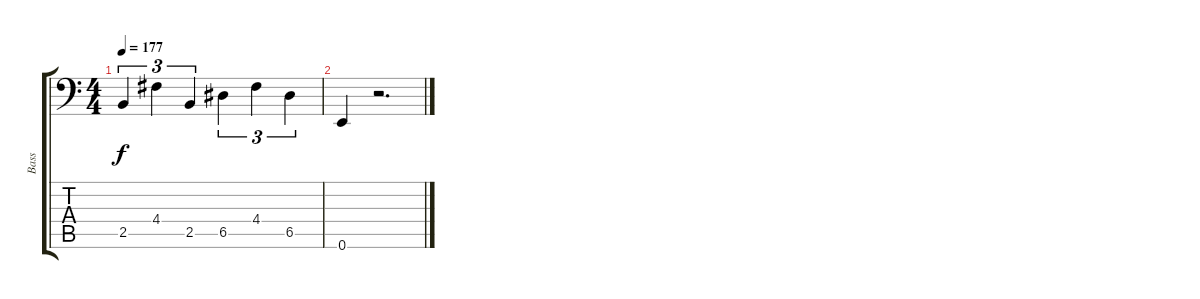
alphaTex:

\track ("Bass" "Bass") {instrument electricbassfinger}
\staff {score tabs}
\tuning (E3 B2 G2 D2 A1 E1) {hide}
\ts (4 4)
\tempo 177
\clef f4
\ks c
2.5.4{tu (3 2) dy f} 4.4.4{tu (3 2)} 2.5.4{tu (3 2)} 6.5.4{tu (3 2)} 4.4.4{tu (3 2)} 6.5.4{tu (3 2)} |
0.6.4 r.2{d}
